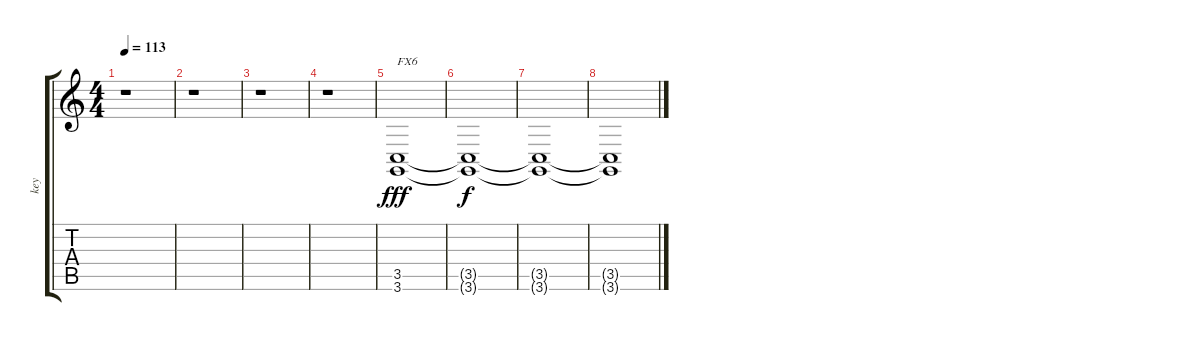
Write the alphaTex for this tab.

\track ("key" "key") {instrument fx2soundtrack}
\staff {score tabs}
\tuning (E4 B3 G3 D3 A2 E2) {hide}
\ts (4 4)
\tempo 113
\clef g2
\ks c
r.1{dy mf} |
r.1 |
r.1 |
r.1 |
(3.5 3.6).1{txt "FX6" dy fff instrument fx6goblins} |
(3.5{t} 3.6{t}).1{dy f} |
(3.5{t} 3.6{t}).1 |
(3.5{t} 3.6{t}).1
